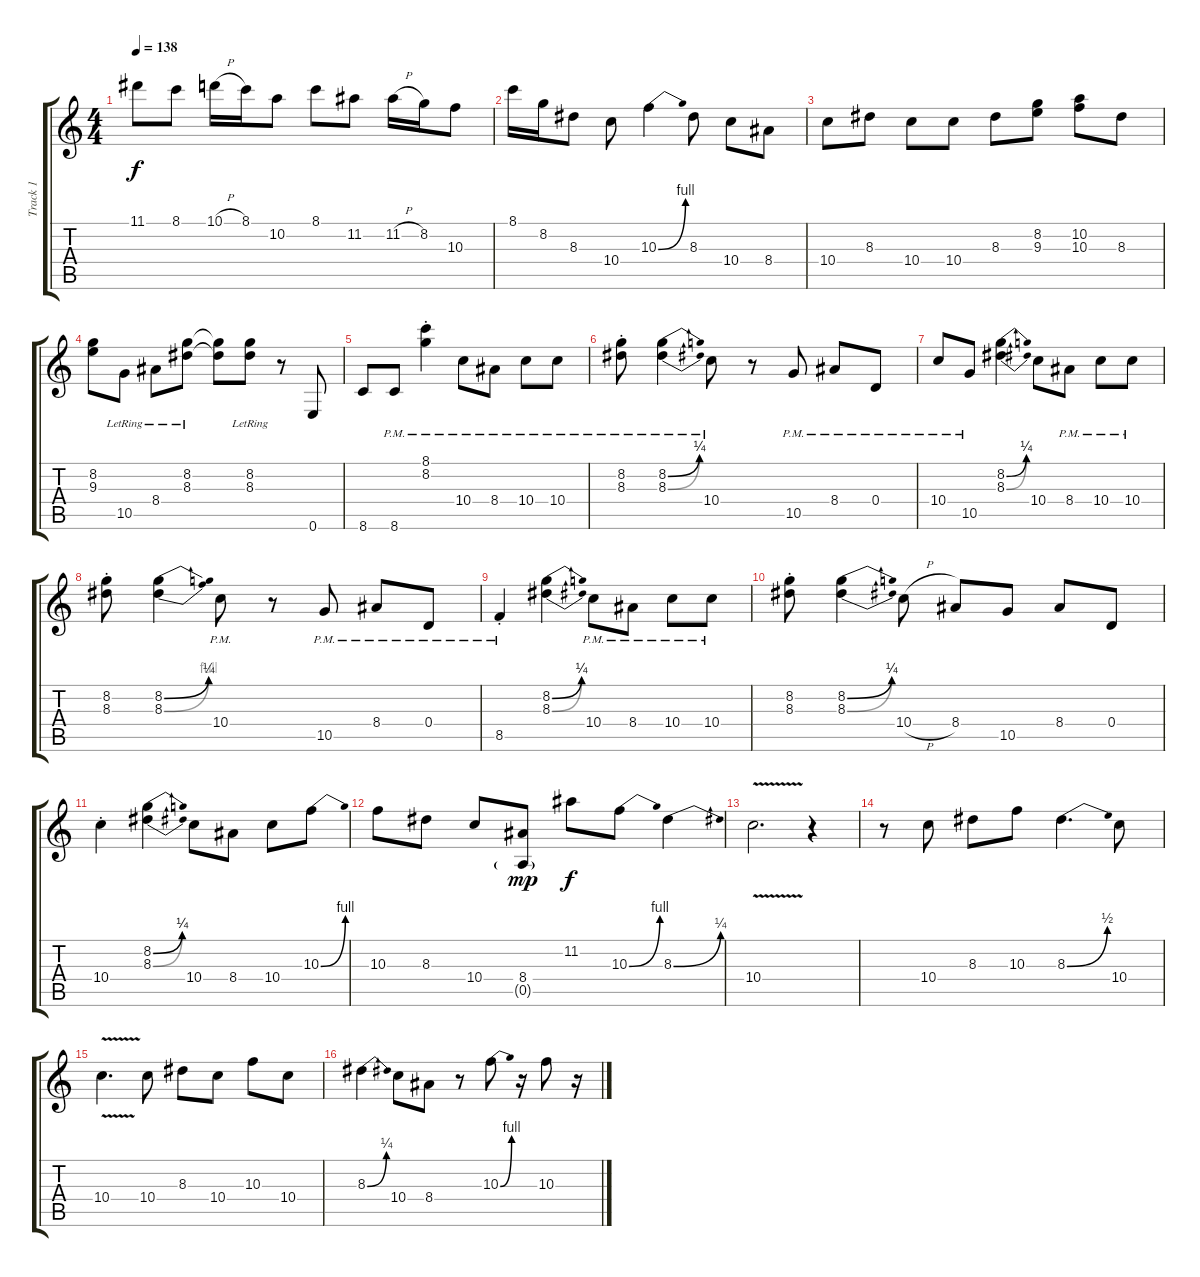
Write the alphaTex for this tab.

\track ("Track 1" "Track 1") {instrument overdrivenguitar}
\staff {score tabs}
\tuning (E4 B3 G3 D3 A2 E2) {hide}
\ts (4 4)
\tempo 138
\clef g2
\ks c
11.1.8{dy f} 8.1.8 10.1{h}.16 8.1.16 10.2.8 8.1.8 11.2.8 11.2{h}.16 8.2.16 10.3.8 |
8.1.16 8.2.16 8.3.8 10.4.8 10.3{be (bend 0 0 60 4)}.4 8.3.8 10.4.8 8.4.8 |
10.4.8 8.3.8 10.4.8 10.4.8 8.3.8 (8.2 9.3).8 (10.2 10.3).8 8.3.8 |
(8.2 9.3).8 10.5{lr}.8 8.4{lr}.8 (8.2{lr} 8.3{lr}).8 (8.2{t} 8.3{t}).8 (8.2{lr} 8.3{lr}).8 r.8 0.6.8 |
8.6.8 8.6{pm}.8 (8.1{pm st} 8.2{pm st}).4 10.4{pm}.8 8.4{pm}.8 10.4{pm}.8 10.4{pm}.8 |
(8.2{pm st} 8.3{pm st}).8 (8.2{be (bend 0 0 60 1) pm} 8.3{be (bend 0 0 60 1) pm}).4 10.4{pm}.8 r.8 10.5{pm}.8 8.4{pm}.8 0.4{pm}.8 |
10.4{pm}.8 10.5{pm}.8 (8.2{be (bend 0 0 60 1)} 8.3{be (bend 0 0 60 1)}).4 10.4.8 8.4{pm}.8 10.4{pm}.8 10.4{pm}.8 |
(8.2{st} 8.3{st}).8 (8.2{be (bend 0 0 60 1)} 8.3{be (bend 0 0 60 4)}).4 10.4{pm}.8 r.8 10.5{pm}.8 8.4{pm}.8 0.4{pm}.8 |
8.5{pm st}.4 (8.2{be (bend 0 0 60 1)} 8.3{be (bend 0 0 60 1)}).4 10.4{pm}.8 8.4{pm}.8 10.4{pm}.8 10.4{pm}.8 |
(8.2{st} 8.3{st}).8 (8.2{be (bend 0 0 60 1)} 8.3{be (bend 0 0 60 1)}).4 10.4{h}.8 8.4.8 10.5.8 8.4.8 0.4.8 |
10.4{st}.4 (8.2{be (bend 0 0 60 1)} 8.3{be (bend 0 0 60 1)}).4 10.4.8 8.4.8 10.4.8 10.3{be (bend 0 0 60 4)}.8 |
10.3.8 8.3.8 10.4.8 (8.4 0.5{g}).8{dy mp} 11.2.8{dy f} 10.3{be (bend 0 0 60 4)}.8 8.3{be (bend 0 0 60 1)}.4 |
10.4{v}.2{d} r.4 |
r.8 10.4.8 8.3.8 10.3.8 8.3{be (bend 0 0 60 2)}.4{d} 10.4.8 |
10.4{v}.4{d} 10.4.8 8.3.8 10.4.8 10.3.8 10.4.8 |
8.3{be (bend 0 0 60 1)}.4 10.4.8 8.4.8 r.8 10.3{be (bend 0 0 60 4)}.8 r.16 10.3.8 r.16
